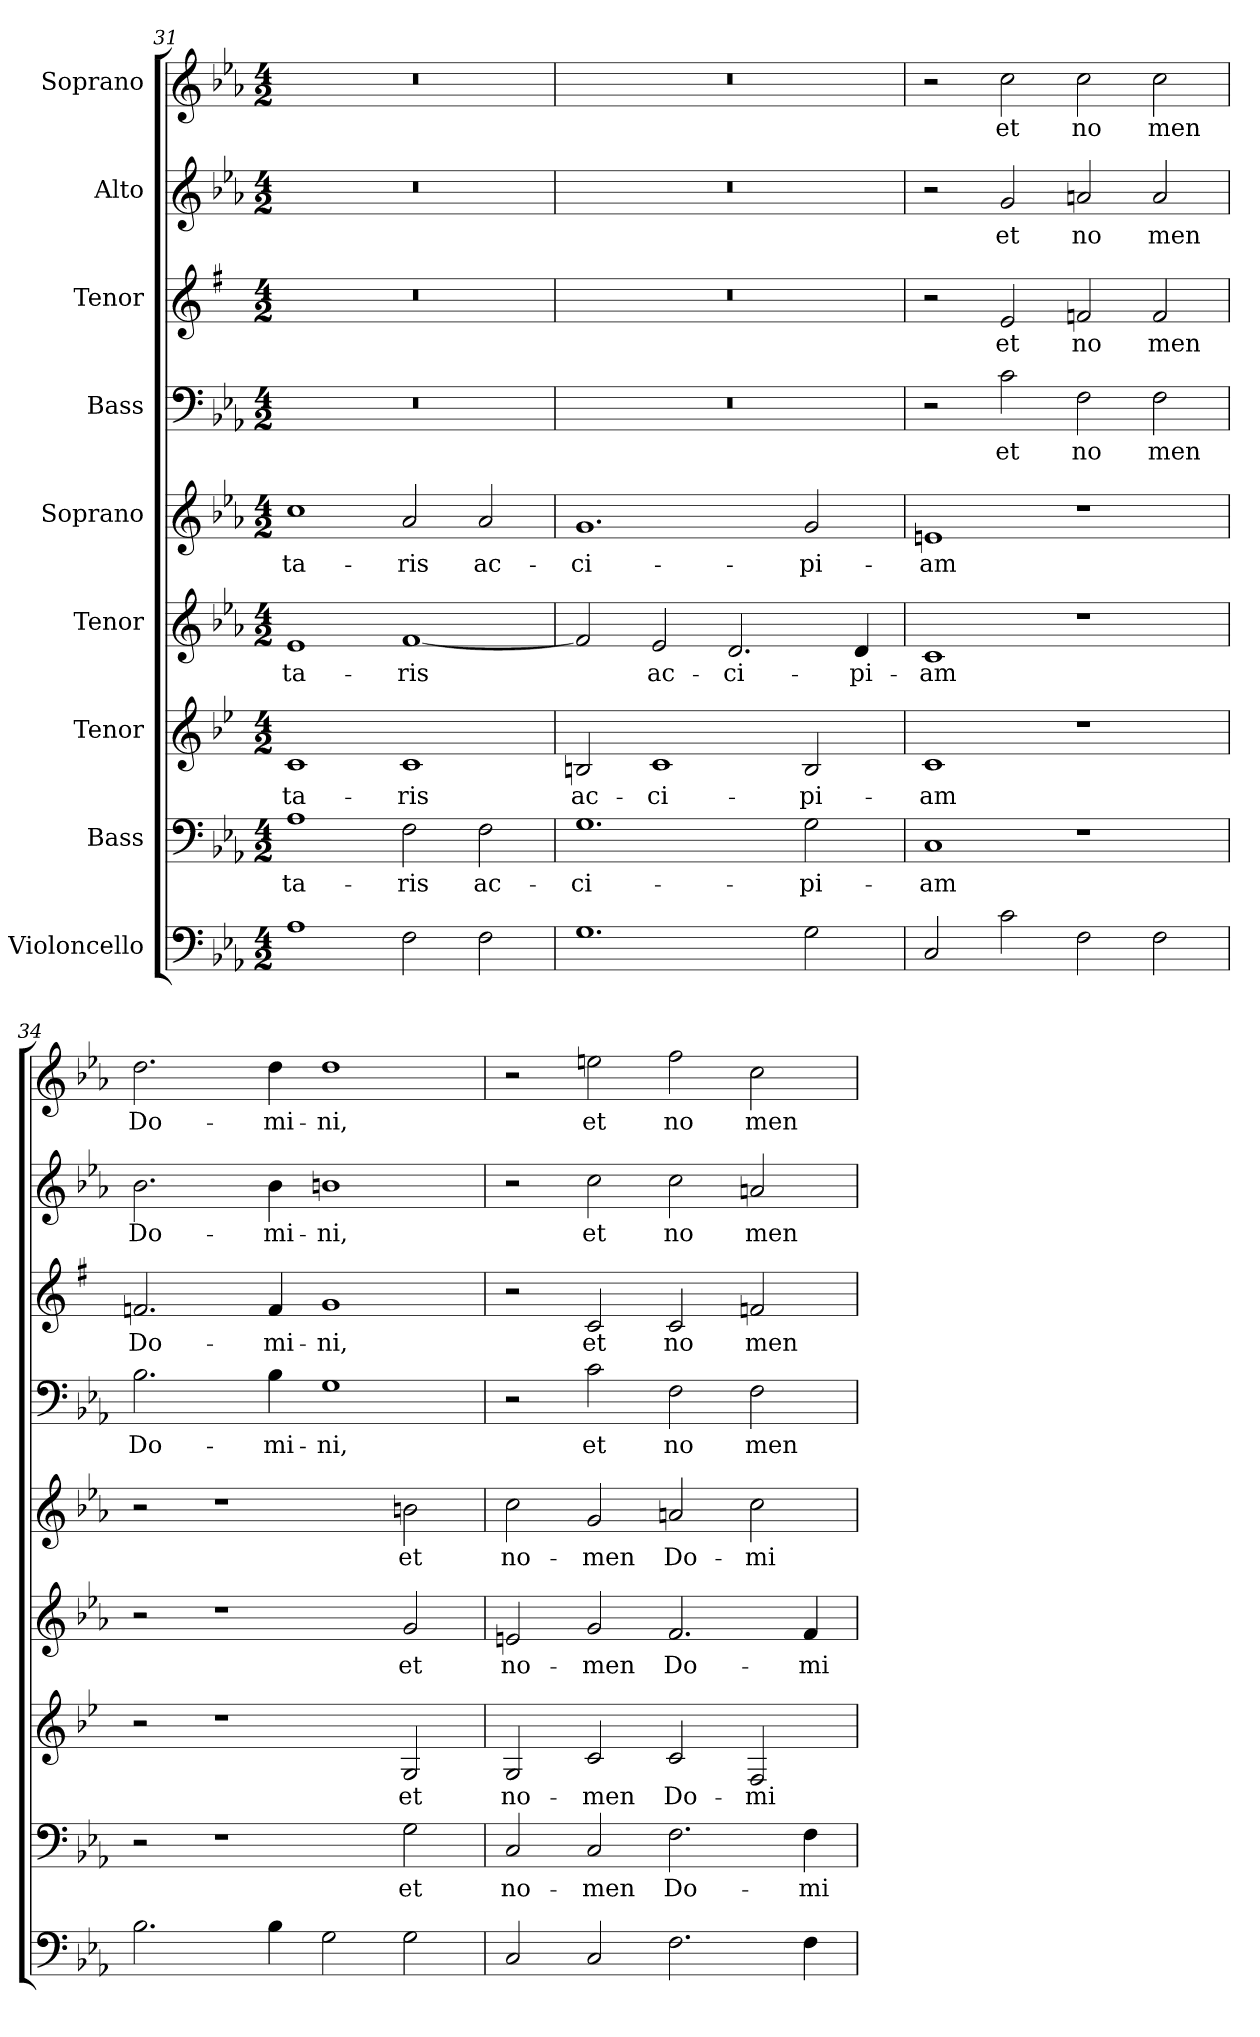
**kern	**kern	**text	**kern	**text	**kern	**text	**kern	**text	**kern	**text	**kern	**text	**kern	**text	**kern	**text
*part9	*part8	*part8	*part7	*part7	*part6	*part6	*part5	*part5	*part4	*part4	*part3	*part3	*part2	*part2	*part1	*part1
*staff9	*staff8	*staff8	*staff7	*staff7	*staff6	*staff6	*staff5	*staff5	*staff4	*staff4	*staff3	*staff3	*staff2	*staff2	*staff1	*staff1
*I"Violoncello	*I"Bass	*	*I"Tenor	*	*I"Tenor	*	*I"Soprano	*	*I"Bass	*	*I"Tenor	*	*I"Alto	*	*I"Soprano	*
*clefF4	*clefF4	*	*clefG2	*	*clefG2	*	*clefG2	*	*clefF4	*	*clefG2	*	*clefG2	*	*clefG2	*
*k[b-e-a-]	*k[b-e-a-]	*	*k[b-e-]	*	*k[b-e-a-]	*	*k[b-e-a-]	*	*k[b-e-a-]	*	*k[f#]	*	*k[b-e-a-]	*	*k[b-e-a-]	*
*M4/2	*M4/2	*	*M4/2	*	*M4/2	*	*M4/2	*	*M4/2	*	*M4/2	*	*M4/2	*	*M4/2	*
=31	=31	=31	=31	=31	=31	=31	=31	=31	=31	=31	=31	=31	=31	=31	=31	=31
!	!	!LO:LY:b	!	!LO:LY:b	!	!LO:LY:b	!	!LO:LY:b	!	!	!	!	!	!	!	!
1A-	1A-	-ta-	1c	-ta-	1e-	-ta-	1cc	-ta-	0r	.	0r	.	0r	.	0r	.
!	!	!LO:LY:b	!	!LO:LY:b	!	!LO:LY:b	!	!LO:LY:b	!	!	!	!	!	!	!	!
2F\	2F\	-ris	1c	-ris	[1f	-ris	2a-/	-ris	.	.	.	.	.	.	.	.
!	!	!LO:LY:b	!	!	!	!	!	!LO:LY:b	!	!	!	!	!	!	!	!
2F\	2F\	ac-	.	.	.	.	2a-/	ac-	.	.	.	.	.	.	.	.
!!LO:PB:g=z
=32	=32	=32	=32	=32	=32	=32	=32	=32	=32	=32	=32	=32	=32	=32	=32	=32
!	!	!LO:LY:b	!	!LO:LY:b	!	!	!	!LO:LY:b	!	!	!	!	!	!	!	!
1.G	1.G	-ci-	2Bn/	ac-	2f/]	.	1.g	-ci-	0r	.	0r	.	0r	.	0r	.
!	!	!	!	!LO:LY:b	!	!LO:LY:b	!	!	!	!	!	!	!	!	!	!
.	.	.	1c	-ci-	2e-/	ac-	.	.	.	.	.	.	.	.	.	.
!	!	!	!	!	!	!LO:LY:b	!	!	!	!	!	!	!	!	!	!
.	.	.	.	.	2.d/	-ci-	.	.	.	.	.	.	.	.	.	.
!	!	!LO:LY:b	!	!LO:LY:b	!	!	!	!LO:LY:b	!	!	!	!	!	!	!	!
2G\	2G\	-pi-	2B/	-pi-	.	.	2g/	-pi-	.	.	.	.	.	.	.	.
!	!	!	!	!	!	!LO:LY:b	!	!	!	!	!	!	!	!	!	!
.	.	.	.	.	4d/	-pi-	.	.	.	.	.	.	.	.	.	.
=33	=33	=33	=33	=33	=33	=33	=33	=33	=33	=33	=33	=33	=33	=33	=33	=33
!	!	!LO:LY:b	!	!LO:LY:b	!	!LO:LY:b	!	!LO:LY:b	!	!	!	!	!	!	!	!
2C/	1C	-am	1c	-am	1c	-am	1en	-am	2r	.	2r	.	2r	.	2r	.
!	!	!	!	!	!	!	!	!	!	!LO:LY:b	!	!LO:LY:b	!	!LO:LY:b	!	!LO:LY:b
2c\	.	.	.	.	.	.	.	.	2c\	et	2e/	et	2g/	et	2cc\	et
!	!	!	!	!	!	!	!	!	!	!LO:LY:b	!	!LO:LY:b	!	!LO:LY:b	!	!LO:LY:b
2F\	1r	.	1r	.	1r	.	1r	.	2F\	no	2fn/	no	2an/	no	2cc\	no
!	!	!	!	!	!	!	!	!	!	!LO:LY:b	!	!LO:LY:b	!	!LO:LY:b	!	!LO:LY:b
2F\	.	.	.	.	.	.	.	.	2F\	men	2f/	men	2a/	men	2cc\	men
=34	=34	=34	=34	=34	=34	=34	=34	=34	=34	=34	=34	=34	=34	=34	=34	=34
!	!	!	!	!	!	!	!	!	!	!LO:LY:b	!	!LO:LY:b	!	!LO:LY:b	!	!LO:LY:b
2.B-\	2r	.	2r	.	2r	.	2r	.	2.B-\	Do-	2.fn/	Do-	2.b-\	Do-	2.dd\	Do-
.	1r	.	1r	.	1r	.	1r	.	.	.	.	.	.	.	.	.
!	!	!	!	!	!	!	!	!	!	!LO:LY:b	!	!LO:LY:b	!	!LO:LY:b	!	!LO:LY:b
4B-\	.	.	.	.	.	.	.	.	4B-\	-mi-	4f/	-mi-	4b-\	-mi-	4dd\	-mi-
!	!	!	!	!	!	!	!	!	!	!LO:LY:b	!	!LO:LY:b	!	!LO:LY:b	!	!LO:LY:b
2G\	.	.	.	.	.	.	.	.	1G	-ni,	1g	-ni,	1bn	-ni,	1dd	-ni,
!	!	!LO:LY:b	!	!LO:LY:b	!	!LO:LY:b	!	!LO:LY:b	!	!	!	!	!	!	!	!
2G\	2G\	et	2G/	et	2g/	et	2bn\	et	.	.	.	.	.	.	.	.
=35	=35	=35	=35	=35	=35	=35	=35	=35	=35	=35	=35	=35	=35	=35	=35	=35
!	!	!LO:LY:b	!	!LO:LY:b	!	!LO:LY:b	!	!LO:LY:b	!	!	!	!	!	!	!	!
2C/	2C/	no-	2G/	no-	2en/	no-	2cc\	no-	2r	.	2r	.	2r	.	2r	.
!	!	!LO:LY:b	!	!LO:LY:b	!	!LO:LY:b	!	!LO:LY:b	!	!LO:LY:b	!	!LO:LY:b	!	!LO:LY:b	!	!LO:LY:b
2C/	2C/	-men	2c/	-men	2g/	-men	2g/	-men	2c\	et	2c/	et	2cc\	et	2een\	et
!	!	!LO:LY:b	!	!LO:LY:b	!	!LO:LY:b	!	!LO:LY:b	!	!LO:LY:b	!	!LO:LY:b	!	!LO:LY:b	!	!LO:LY:b
2.F\	2.F\	Do-	2c/	Do-	2.f/	Do-	2an/	Do-	2F\	no	2c/	no	2cc\	no	2ff\	no
!	!	!	!	!LO:LY:b	!	!	!	!LO:LY:b	!	!LO:LY:b	!	!LO:LY:b	!	!LO:LY:b	!	!LO:LY:b
.	.	.	2F/	-mi-	.	.	2cc\	-mi-	2F\	men	2fn/	men	2an/	men	2cc\	men
!	!	!LO:LY:b	!	!	!	!LO:LY:b	!	!	!	!	!	!	!	!	!	!
4F\	4F\	-mi-	.	.	4f/	-mi-	.	.	.	.	.	.	.	.	.	.
=	=	=	=	=	=	=	=	=	=	=	=	=	=	=	=	=
*-	*-	*-	*-	*-	*-	*-	*-	*-	*-	*-	*-	*-	*-	*-	*-	*-
